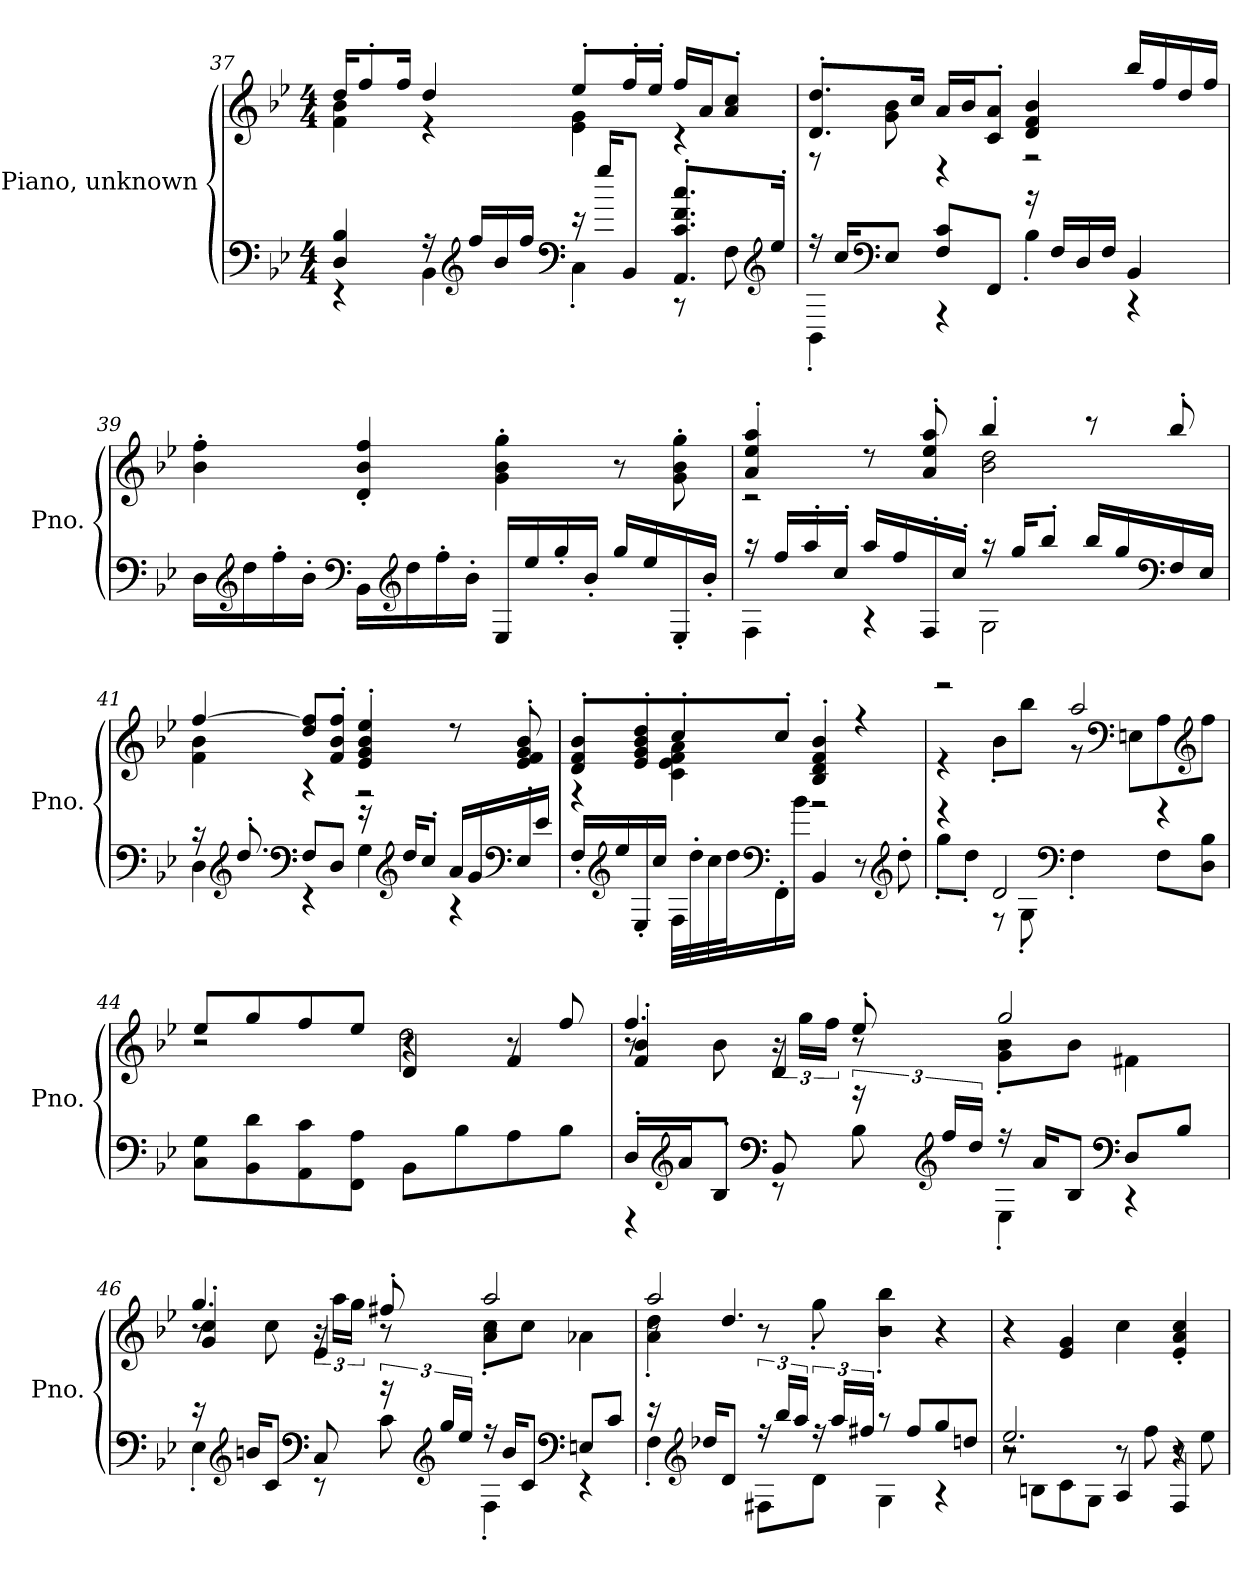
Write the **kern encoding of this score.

**kern	**kern
*part1	*part1
*staff2	*staff1
*I"Piano, unknown	*
*I'Pno.	*
!!LO:LB:g=z
*clefF4	*clefG2
*k[b-e-]	*k[b-e-]
*M4/4	*M4/4
=37	=37
*^	*^
4D/ 4B-/	4r	16dd/KL	4f\ 4b-\
.	.	8ff'/	.
.	.	16ff/Jk	.
16r	4BB-\	4dd/	4r
*clefG2	*	*	*
16ff/LL	.	.	.
16b-/	.	.	.
16ff/JJ	.	.	.
*clefF4	*	*	*
16r	4C'\	8ee-'/L	4e-\ 4g\
16gg/KL	.	.	.
8BB-/J	.	16ff'/L	.
.	.	16ee-'/JJ	.
8.AA/' 8.c/' 8.f/' 8.cc/'L	8r	16ff/LL	4r
.	.	16a/J	.
.	8F\	8a/' 8cc/'J	.
*clefG2	*	*	*
16ee-'/Jk	.	.	.
=38	=38	=38	=38
16r	4BB-'\	8.d/' 8.dd/'L	8r
16cc/KL	.	.	.
*clefF4	*	*	*
8E-/J	.	.	8g\ 8b-\
.	.	16cc/Jk	.
8F/ 8c/L	4r	16a/LL	4r
.	.	16b-/J	.
8FF/J	.	8c/' 8a/'J	.
16r	4B-'\	4d/ 4f/ 4b-/	2r
16F/LL	.	.	.
16D/	.	.	.
16F/JJ	.	.	.
4BB-/	4r	16bb-/LL	.
.	.	16ff/	.
.	.	16dd/	.
.	.	16ff/JJ	.
*v	*v	*	*
*	*v	*v
!!LO:LB:g=z
=39	=39
16D\LL	4b-\' 4ff\'
*clefG2	*
16dd\	.
16ff'\	.
16b-'\JJ	.
*clefF4	*
16BB-\LL	4d/' 4b-/' 4ff/'
*clefG2	*
16dd\	.
16ff'\	.
16b-'\JJ	.
16E-/LL	4g\' 4b-\' 4gg\'
16ee-/	.
16gg'/	.
16b-'/JJ	.
16gg/LL	8r
16ee-/	.
16E-'/	8g\' 8b-\' 8gg\'
16b-'/JJ	.
=40	=40
*^	*^
16r	4F\	4a/' 4ee-/' 4aa/'	2r
16ff/LL	.	.	.
16aa'/	.	.	.
16cc'/JJ	.	.	.
16aa/LL	4r	8r	.
16ff/	.	.	.
16F'/	.	8a/' 8ee-/' 8aa/'	.
16cc'/JJ	.	.	.
16r	2G\	4bb-'/	2b-\ 2dd\
16gg/KL	.	.	.
8bb-'/J	.	.	.
16bb-/LL	.	8r	.
16gg/	.	.	.
*clefF4	*	*	*
16F/	.	8bb-'/	.
16E-/JJ	.	.	.
!!LO:LB:g=z	!!
=41	=41	=41	=41
16r	4D\	[4ff/	4f\ 4b-\
*clefG2	*	*	*
8.dd'/	.	.	.
*clefF4	*	*	*
8F/L	4r	8dd/ 8ff/]L	4r
8D/J	.	8f/' 8b-/' 8ff/'J	.
16r	4G\	4e-/' 4g/' 4b-/' 4ee-/'	2r
*clefG2	*	*	*
16dd/KL	.	.	.
8cc'/J	.	.	.
16a/LL	4r	8r	.
16g/	.	.	.
*clefF4	*	*	*
16E-'/	.	8e-/' 8f/' 8g/' 8b-/'	.
16e-/JJ	.	.	.
*v	*v	*	*
=42	=42	=42
16F'/LL	8d/' 8f/' 8b-/'L	4r
*clefG2	*	*
16ee-/	.	.
16E-'/	8e-/' 8g/' 8b-/' 8dd/'	.
16cc/JJ	.	.
32F\LLL	8cc'/	4c\ 4e-\ 4f\ 4a\
32dd'\	.	.
32cc\	.	.
32dd\J	.	.
*clefF4	*	*
16FF'\	8cc'/J	.
16b-\JJ	.	.
4BB-/	4B-/' 4d/' 4f/' 4b-/'	2r
8r	4r	.
*clefG2	*	*
8dd'\	.	.
!!LO:LB:g=z	!!
=43	=43	=43
*^	*	*
4r	8gg'\L	2r	4r
.	8dd'\J	.	.
2d/	8r	.	8b-'\L
.	8G'\	.	8bb-\J
*clefF4	*	*	*
.	4F'\	2aa/	8r
*	*	*clefF4	*
.	.	.	8En\L
4r	8F\L	.	8A\
*	*	*clefG2	*
.	8D\ 8B-\J	.	8ff\J
*v	*v	*	*
=44	=44	=44
*	*	*^
8C\ 8G\L	8ee-/L	2r	2r
8BB-\ 8d\	8gg/	.	.
8AA\ 8c\	8ff/	.	.
8FF\ 8A\J	8ee-/J	.	.
8BB-\L	4d/	2dd\	4r
8B-\	.	.	.
8A\	8r	.	4f/
8B-\J	8ff/	.	.
=45	=45	=45	=45
*^	*	*	*
16D'/LL	4r	4.ff/	8r	4f/' 4b-/'
*clefG2	*	*	*	*
16a/J	.	.	.	.
8B-'/J	.	.	8b-\	.
*clefF4	*	*	*	*
8BB-/	8r	.	24r	4d/
.	.	.	24gg\LL	.
.	.	.	24ff\JJ	.
24r	8B-\	8ee-'/	8r	.
*clefG2	*	*	*	*
24ff/LL	.	.	.	.
24dd/JJ	.	.	.	.
16r	4E-'\	2gg/	8g\' 8b-\'L	2r
16a/KL	.	.	.	.
8B-/J	.	.	8b-\J	.
*clefF4	*	*	*	*
8D/L	4r	.	4f#X\	.
8B-/J	.	.	.	.
!!LO:PB:g=z	!!	!!
=46	=46	=46	=46	=46
16r	4E-'\	4.gg/	8r	4g/' 4cc/'
*clefG2	*	*	*	*
16bn/KL	.	.	.	.
8c/J	.	.	8cc\	.
*clefF4	*	*	*	*
8C/	8r	.	24r	4e-/
.	.	.	24aa\LL	.
.	.	.	24gg\JJ	.
24r	8c\	8ff#X'/	8r	.
*clefG2	*	*	*	*
24gg/LL	.	.	.	.
24ee-/JJ	.	.	.	.
16r	4F'\	2aa/	8a\' 8cc\'L	2r
16b/KL	.	.	.	.
8c/J	.	.	8cc\J	.
*clefF4	*	*	*	*
8En/L	4r	.	4a-X\	.
8c/J	.	.	.	.
=47	=47	=47	=47	=47
16r	4F'\	2aa/	4a\' 4dd\'	8r
*clefG2	*	*	*	*
16dd-X/KL	.	.	.	.
8d/J	.	.	.	4.dd/
24r	8F#X\L	.	8r	.
24bb-/LL	.	.	.	.
24aa/JJ	.	.	.	.
24r	8d\J	.	8gg'\	.
24aa/LL	.	.	.	.
24ff#X/JJ	.	.	.	.
8r	4G\	2r	4b-\' 4bb-\'	2r
8ff#/L	.	.	.	.
8gg/	4r	.	4r	.
8ddn/J	.	.	.	.
*	*	*v	*v	*v
!!LO:LB:g=z
=48	=48	=48
*	*^	*
2.ee-/	8r	2r	4r
.	8Bn\L	.	.
.	8c\	.	4e-/ 4g/
.	8G\J	.	.
.	8r	4A/	4cc\
.	8ff\	.	.
4r	8r	4F/	4e-/' 4a/' 4cc/'
.	8ee-\	.	.
*v	*v	*v	*
=	=
*-	*-
